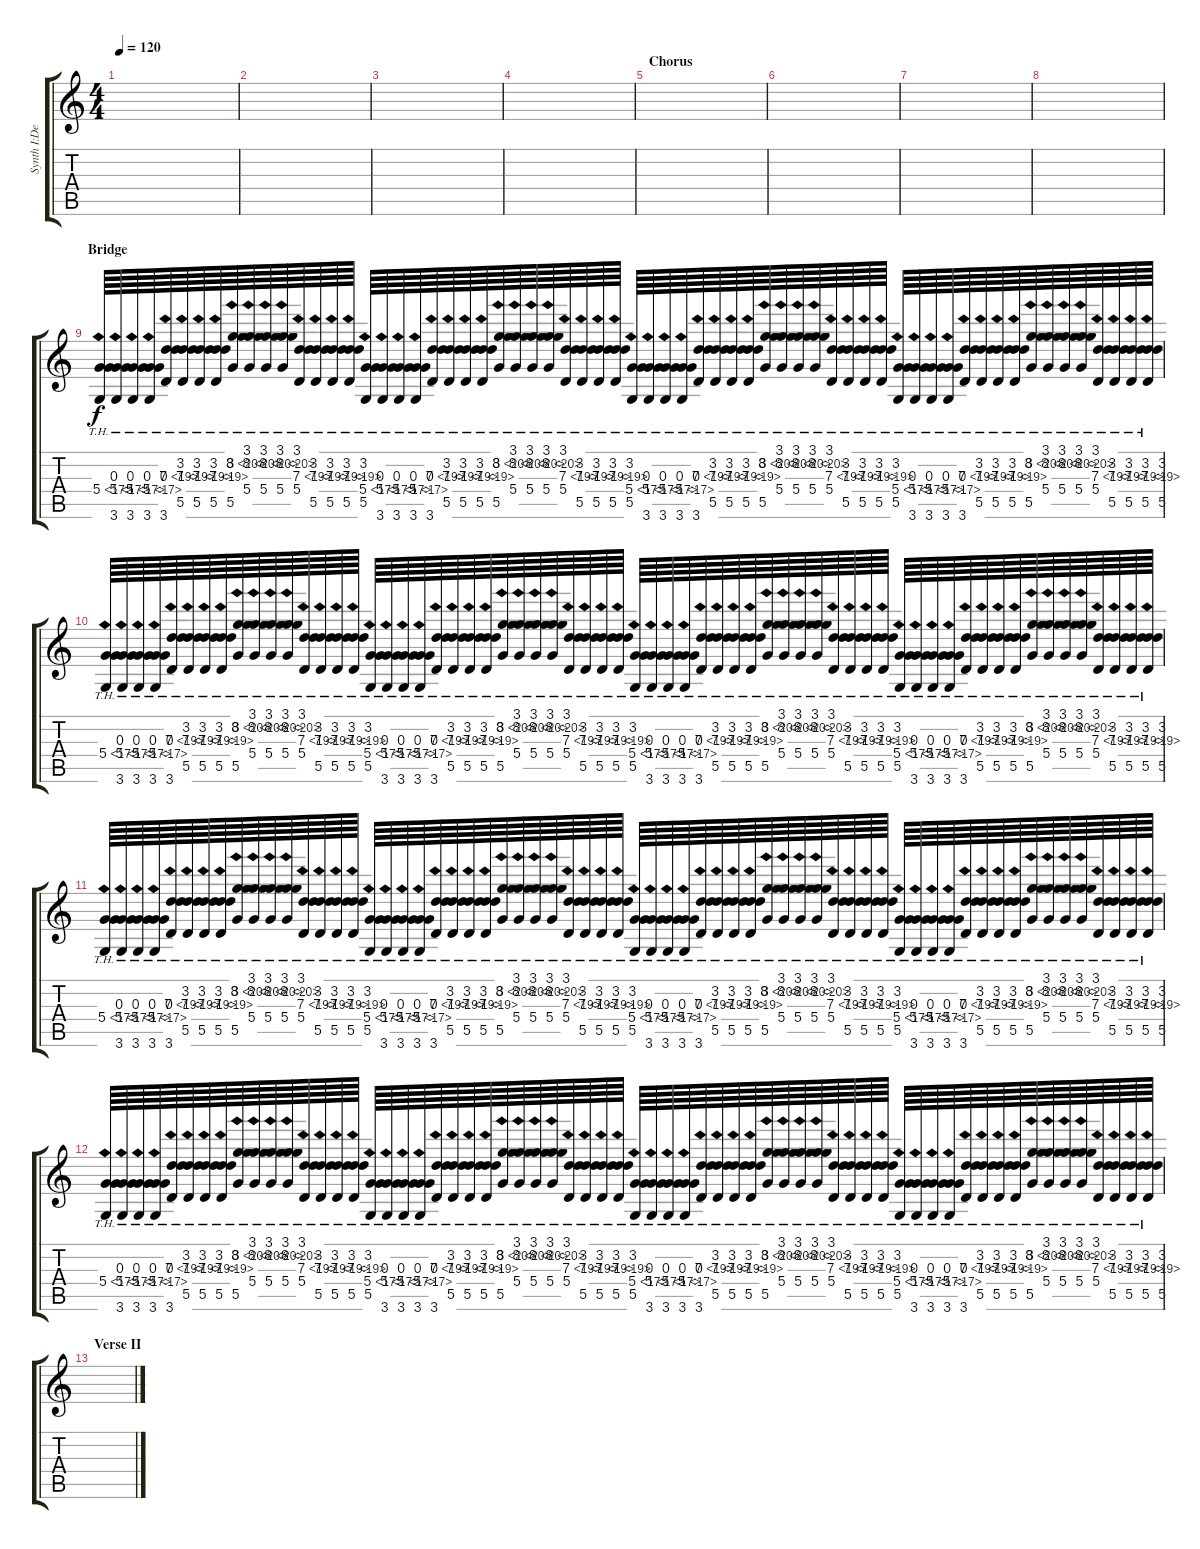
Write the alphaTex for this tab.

\track ("Synth I:Delay" "Synth I:De") {instrument synthbass1}
\staff {score tabs}
\tuning (E4 B3 G3 D3 A2 E2) {hide}
\ts (4 4)
\tempo 120
\clef g2
\ks c
|
|
|
|
\section ("" "Chorus")
|
|
|
|
\section ("" "Bridge")
(0.3 5.4{th 12} 3.6).64 (0.3 5.4{th 12} 3.6).64 (0.3 5.4{th 12} 3.6).64 (0.3 5.4{th 12} 3.6).64 (3.2 7.3{th 12} 5.5).64 (3.2 7.3{th 12} 5.5).64 (3.2 7.3{th 12} 5.5).64 (3.2 7.3{th 12} 5.5).64 (3.1 8.2{th 12} 5.4).64 (3.1 8.2{th 12} 5.4).64 (3.1 8.2{th 12} 5.4).64 (3.1 8.2{th 12} 5.4).64 (3.2 7.3{th 12} 5.5).64 (3.2 7.3{th 12} 5.5).64 (3.2 7.3{th 12} 5.5).64 (3.2 7.3{th 12} 5.5).64 (0.3 5.4{th 12} 3.6).64 (0.3 5.4{th 12} 3.6).64 (0.3 5.4{th 12} 3.6).64 (0.3 5.4{th 12} 3.6).64 (3.2 7.3{th 12} 5.5).64 (3.2 7.3{th 12} 5.5).64 (3.2 7.3{th 12} 5.5).64 (3.2 7.3{th 12} 5.5).64 (3.1 8.2{th 12} 5.4).64 (3.1 8.2{th 12} 5.4).64 (3.1 8.2{th 12} 5.4).64 (3.1 8.2{th 12} 5.4).64 (3.2 7.3{th 12} 5.5).64 (3.2 7.3{th 12} 5.5).64 (3.2 7.3{th 12} 5.5).64 (3.2 7.3{th 12} 5.5).64 (0.3 5.4{th 12} 3.6).64 (0.3 5.4{th 12} 3.6).64 (0.3 5.4{th 12} 3.6).64 (0.3 5.4{th 12} 3.6).64 (3.2 7.3{th 12} 5.5).64 (3.2 7.3{th 12} 5.5).64 (3.2 7.3{th 12} 5.5).64 (3.2 7.3{th 12} 5.5).64 (3.1 8.2{th 12} 5.4).64 (3.1 8.2{th 12} 5.4).64 (3.1 8.2{th 12} 5.4).64 (3.1 8.2{th 12} 5.4).64 (3.2 7.3{th 12} 5.5).64 (3.2 7.3{th 12} 5.5).64 (3.2 7.3{th 12} 5.5).64 (3.2 7.3{th 12} 5.5).64 (0.3 5.4{th 12} 3.6).64 (0.3 5.4{th 12} 3.6).64 (0.3 5.4{th 12} 3.6).64 (0.3 5.4{th 12} 3.6).64 (3.2 7.3{th 12} 5.5).64 (3.2 7.3{th 12} 5.5).64 (3.2 7.3{th 12} 5.5).64 (3.2 7.3{th 12} 5.5).64 (3.1 8.2{th 12} 5.4).64 (3.1 8.2{th 12} 5.4).64 (3.1 8.2{th 12} 5.4).64 (3.1 8.2{th 12} 5.4).64 (3.2 7.3{th 12} 5.5).64 (3.2 7.3{th 12} 5.5).64 (3.2 7.3{th 12} 5.5).64 (3.2 7.3{th 12} 5.5).64 |
(0.3 5.4{th 12} 3.6).64 (0.3 5.4{th 12} 3.6).64 (0.3 5.4{th 12} 3.6).64 (0.3 5.4{th 12} 3.6).64 (3.2 7.3{th 12} 5.5).64 (3.2 7.3{th 12} 5.5).64 (3.2 7.3{th 12} 5.5).64 (3.2 7.3{th 12} 5.5).64 (3.1 8.2{th 12} 5.4).64 (3.1 8.2{th 12} 5.4).64 (3.1 8.2{th 12} 5.4).64 (3.1 8.2{th 12} 5.4).64 (3.2 7.3{th 12} 5.5).64 (3.2 7.3{th 12} 5.5).64 (3.2 7.3{th 12} 5.5).64 (3.2 7.3{th 12} 5.5).64 (0.3 5.4{th 12} 3.6).64 (0.3 5.4{th 12} 3.6).64 (0.3 5.4{th 12} 3.6).64 (0.3 5.4{th 12} 3.6).64 (3.2 7.3{th 12} 5.5).64 (3.2 7.3{th 12} 5.5).64 (3.2 7.3{th 12} 5.5).64 (3.2 7.3{th 12} 5.5).64 (3.1 8.2{th 12} 5.4).64 (3.1 8.2{th 12} 5.4).64 (3.1 8.2{th 12} 5.4).64 (3.1 8.2{th 12} 5.4).64 (3.2 7.3{th 12} 5.5).64 (3.2 7.3{th 12} 5.5).64 (3.2 7.3{th 12} 5.5).64 (3.2 7.3{th 12} 5.5).64 (0.3 5.4{th 12} 3.6).64 (0.3 5.4{th 12} 3.6).64 (0.3 5.4{th 12} 3.6).64 (0.3 5.4{th 12} 3.6).64 (3.2 7.3{th 12} 5.5).64 (3.2 7.3{th 12} 5.5).64 (3.2 7.3{th 12} 5.5).64 (3.2 7.3{th 12} 5.5).64 (3.1 8.2{th 12} 5.4).64 (3.1 8.2{th 12} 5.4).64 (3.1 8.2{th 12} 5.4).64 (3.1 8.2{th 12} 5.4).64 (3.2 7.3{th 12} 5.5).64 (3.2 7.3{th 12} 5.5).64 (3.2 7.3{th 12} 5.5).64 (3.2 7.3{th 12} 5.5).64 (0.3 5.4{th 12} 3.6).64 (0.3 5.4{th 12} 3.6).64 (0.3 5.4{th 12} 3.6).64 (0.3 5.4{th 12} 3.6).64 (3.2 7.3{th 12} 5.5).64 (3.2 7.3{th 12} 5.5).64 (3.2 7.3{th 12} 5.5).64 (3.2 7.3{th 12} 5.5).64 (3.1 8.2{th 12} 5.4).64 (3.1 8.2{th 12} 5.4).64 (3.1 8.2{th 12} 5.4).64 (3.1 8.2{th 12} 5.4).64 (3.2 7.3{th 12} 5.5).64 (3.2 7.3{th 12} 5.5).64 (3.2 7.3{th 12} 5.5).64 (3.2 7.3{th 12} 5.5).64 |
(0.3 5.4{th 12} 3.6).64 (0.3 5.4{th 12} 3.6).64 (0.3 5.4{th 12} 3.6).64 (0.3 5.4{th 12} 3.6).64 (3.2 7.3{th 12} 5.5).64 (3.2 7.3{th 12} 5.5).64 (3.2 7.3{th 12} 5.5).64 (3.2 7.3{th 12} 5.5).64 (3.1 8.2{th 12} 5.4).64 (3.1 8.2{th 12} 5.4).64 (3.1 8.2{th 12} 5.4).64 (3.1 8.2{th 12} 5.4).64 (3.2 7.3{th 12} 5.5).64 (3.2 7.3{th 12} 5.5).64 (3.2 7.3{th 12} 5.5).64 (3.2 7.3{th 12} 5.5).64 (0.3 5.4{th 12} 3.6).64 (0.3 5.4{th 12} 3.6).64 (0.3 5.4{th 12} 3.6).64 (0.3 5.4{th 12} 3.6).64 (3.2 7.3{th 12} 5.5).64 (3.2 7.3{th 12} 5.5).64 (3.2 7.3{th 12} 5.5).64 (3.2 7.3{th 12} 5.5).64 (3.1 8.2{th 12} 5.4).64 (3.1 8.2{th 12} 5.4).64 (3.1 8.2{th 12} 5.4).64 (3.1 8.2{th 12} 5.4).64 (3.2 7.3{th 12} 5.5).64 (3.2 7.3{th 12} 5.5).64 (3.2 7.3{th 12} 5.5).64 (3.2 7.3{th 12} 5.5).64 (0.3 5.4{th 12} 3.6).64 (0.3 5.4{th 12} 3.6).64 (0.3 5.4{th 12} 3.6).64 (0.3 5.4{th 12} 3.6).64 (3.2 7.3{th 12} 5.5).64 (3.2 7.3{th 12} 5.5).64 (3.2 7.3{th 12} 5.5).64 (3.2 7.3{th 12} 5.5).64 (3.1 8.2{th 12} 5.4).64 (3.1 8.2{th 12} 5.4).64 (3.1 8.2{th 12} 5.4).64 (3.1 8.2{th 12} 5.4).64 (3.2 7.3{th 12} 5.5).64 (3.2 7.3{th 12} 5.5).64 (3.2 7.3{th 12} 5.5).64 (3.2 7.3{th 12} 5.5).64 (0.3 5.4{th 12} 3.6).64 (0.3 5.4{th 12} 3.6).64 (0.3 5.4{th 12} 3.6).64 (0.3 5.4{th 12} 3.6).64 (3.2 7.3{th 12} 5.5).64 (3.2 7.3{th 12} 5.5).64 (3.2 7.3{th 12} 5.5).64 (3.2 7.3{th 12} 5.5).64 (3.1 8.2{th 12} 5.4).64 (3.1 8.2{th 12} 5.4).64 (3.1 8.2{th 12} 5.4).64 (3.1 8.2{th 12} 5.4).64 (3.2 7.3{th 12} 5.5).64 (3.2 7.3{th 12} 5.5).64 (3.2 7.3{th 12} 5.5).64 (3.2 7.3{th 12} 5.5).64 |
(0.3 5.4{th 12} 3.6).64 (0.3 5.4{th 12} 3.6).64 (0.3 5.4{th 12} 3.6).64 (0.3 5.4{th 12} 3.6).64 (3.2 7.3{th 12} 5.5).64 (3.2 7.3{th 12} 5.5).64 (3.2 7.3{th 12} 5.5).64 (3.2 7.3{th 12} 5.5).64 (3.1 8.2{th 12} 5.4).64 (3.1 8.2{th 12} 5.4).64 (3.1 8.2{th 12} 5.4).64 (3.1 8.2{th 12} 5.4).64 (3.2 7.3{th 12} 5.5).64 (3.2 7.3{th 12} 5.5).64 (3.2 7.3{th 12} 5.5).64 (3.2 7.3{th 12} 5.5).64 (0.3 5.4{th 12} 3.6).64 (0.3 5.4{th 12} 3.6).64 (0.3 5.4{th 12} 3.6).64 (0.3 5.4{th 12} 3.6).64 (3.2 7.3{th 12} 5.5).64 (3.2 7.3{th 12} 5.5).64 (3.2 7.3{th 12} 5.5).64 (3.2 7.3{th 12} 5.5).64 (3.1 8.2{th 12} 5.4).64 (3.1 8.2{th 12} 5.4).64 (3.1 8.2{th 12} 5.4).64 (3.1 8.2{th 12} 5.4).64 (3.2 7.3{th 12} 5.5).64 (3.2 7.3{th 12} 5.5).64 (3.2 7.3{th 12} 5.5).64 (3.2 7.3{th 12} 5.5).64 (0.3 5.4{th 12} 3.6).64 (0.3 5.4{th 12} 3.6).64 (0.3 5.4{th 12} 3.6).64 (0.3 5.4{th 12} 3.6).64 (3.2 7.3{th 12} 5.5).64 (3.2 7.3{th 12} 5.5).64 (3.2 7.3{th 12} 5.5).64 (3.2 7.3{th 12} 5.5).64 (3.1 8.2{th 12} 5.4).64 (3.1 8.2{th 12} 5.4).64 (3.1 8.2{th 12} 5.4).64 (3.1 8.2{th 12} 5.4).64 (3.2 7.3{th 12} 5.5).64 (3.2 7.3{th 12} 5.5).64 (3.2 7.3{th 12} 5.5).64 (3.2 7.3{th 12} 5.5).64 (0.3 5.4{th 12} 3.6).64 (0.3 5.4{th 12} 3.6).64 (0.3 5.4{th 12} 3.6).64 (0.3 5.4{th 12} 3.6).64 (3.2 7.3{th 12} 5.5).64 (3.2 7.3{th 12} 5.5).64 (3.2 7.3{th 12} 5.5).64 (3.2 7.3{th 12} 5.5).64 (3.1 8.2{th 12} 5.4).64 (3.1 8.2{th 12} 5.4).64 (3.1 8.2{th 12} 5.4).64 (3.1 8.2{th 12} 5.4).64 (3.2 7.3{th 12} 5.5).64 (3.2 7.3{th 12} 5.5).64 (3.2 7.3{th 12} 5.5).64 (3.2 7.3{th 12} 5.5).64 |
\section ("" "Verse II")
